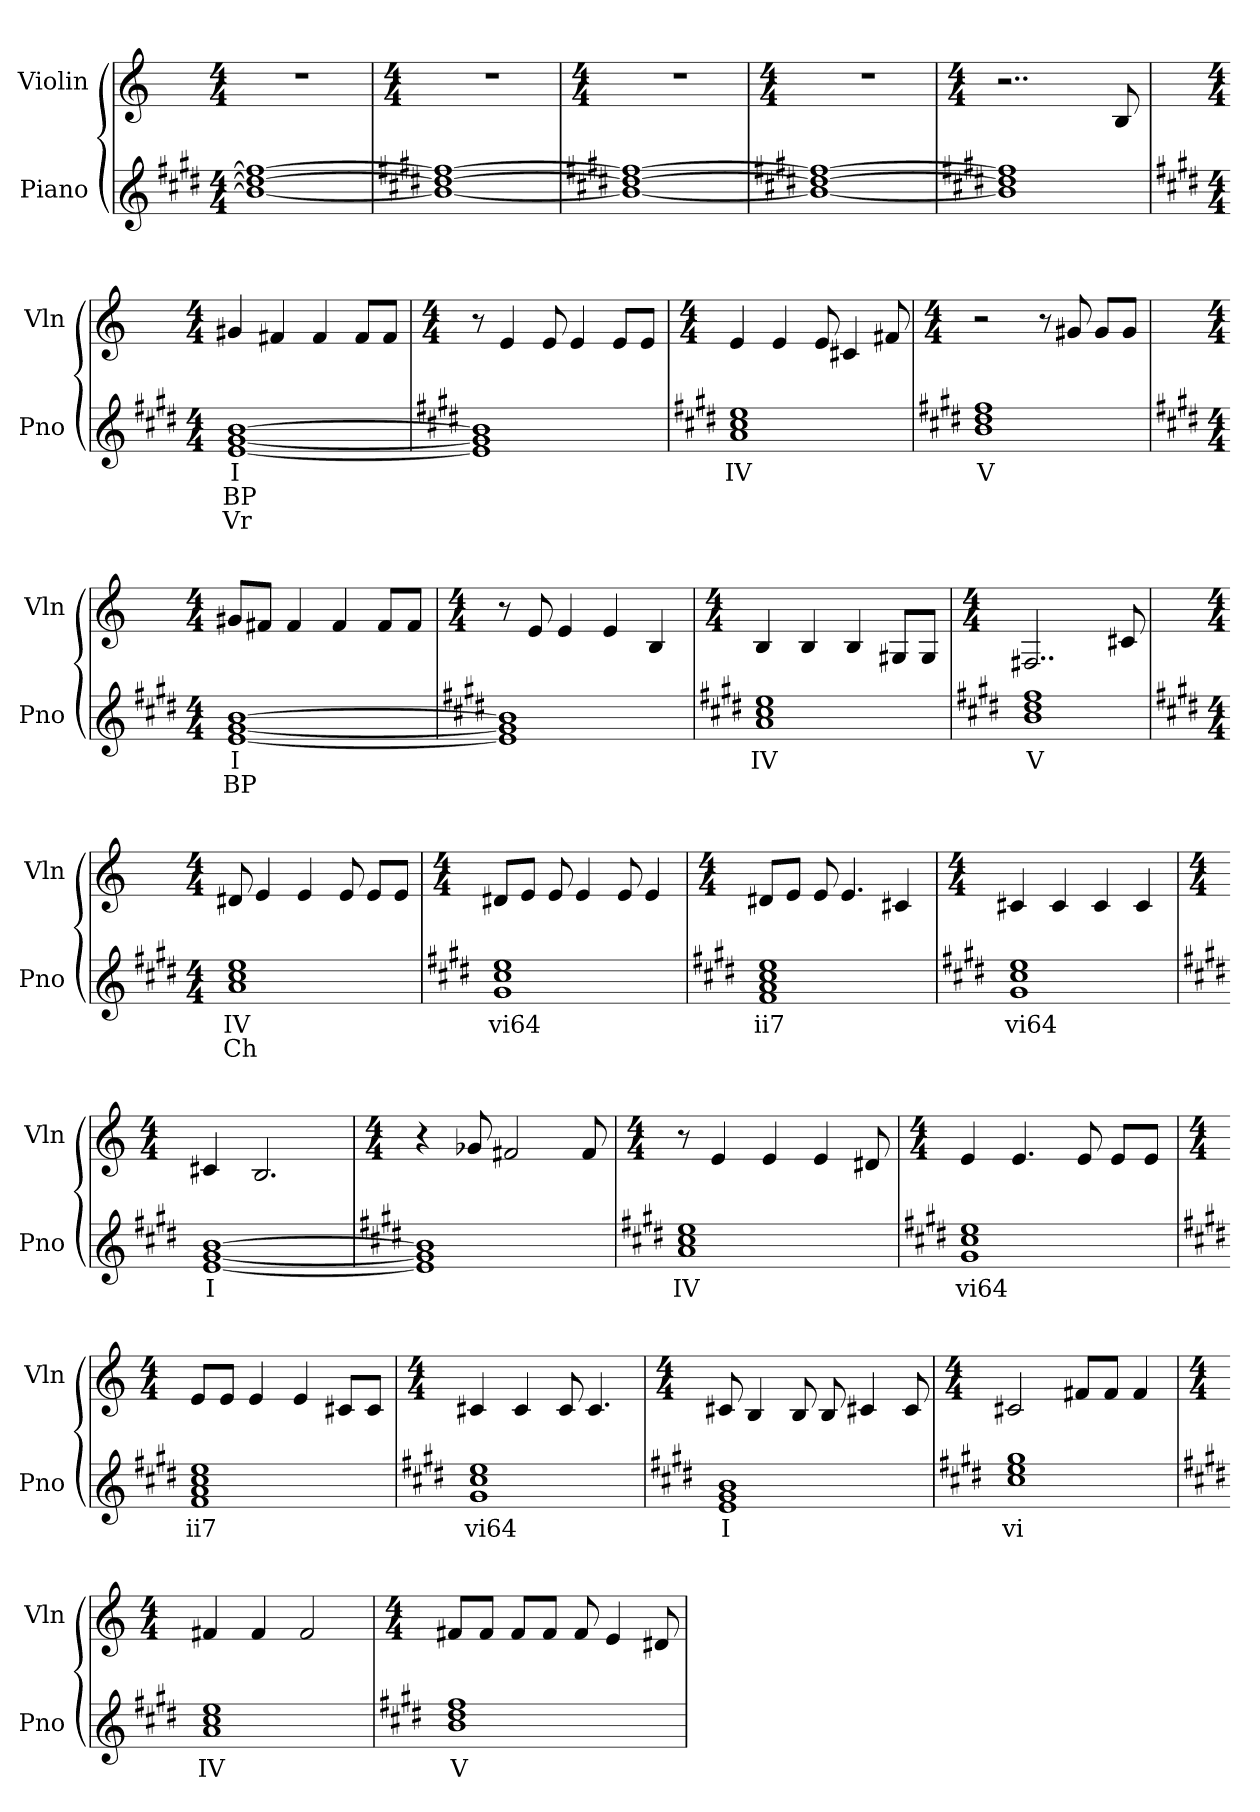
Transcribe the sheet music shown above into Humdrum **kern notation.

**kern	**text	**text	**text	**kern
*part2	*part2	*part2	*part2	*part1
*staff2	*staff2	*staff2	*staff2	*staff1
*I"Piano	*	*	*	*I"Violin
*I'Pno	*	*	*	*I'Vln
*k[f#c#g#d#]	*	*	*	*
*E:	*	*	*	*
*M4/4	*	*	*	*M4/4
=	=	=	=	=
1b_ 1dd#_ 1ff#_	.	.	.	1r
=	=	=	=	=
*k[f#c#g#d#]	*	*	*	*
*E:	*	*	*	*
*	*	*	*	*M4/4
1b_ 1dd#_ 1ff#_	.	.	.	1r
=	=	=	=	=
*k[f#c#g#d#]	*	*	*	*
*E:	*	*	*	*
*	*	*	*	*M4/4
1b_ 1dd#_ 1ff#_	.	.	.	1r
=	=	=	=	=
*k[f#c#g#d#]	*	*	*	*
*E:	*	*	*	*
*	*	*	*	*M4/4
1b_ 1dd#_ 1ff#_	.	.	.	1r
=	=	=	=	=
*k[f#c#g#d#]	*	*	*	*
*E:	*	*	*	*
*	*	*	*	*M4/4
1b] 1dd#] 1ff#]	.	.	.	2..r
.	.	.	.	8B
=	=	=	=	=
*k[f#c#g#d#]	*	*	*	*
*E:	*	*	*	*
*M4/4	*	*	*	*M4/4
[1e [1g# [1b	I	BP	Vr	4g#X
.	.	.	.	4f#X
.	.	.	.	4f#
.	.	.	.	8f#L
.	.	.	.	8f#J
=	=	=	=	=
*k[f#c#g#d#]	*	*	*	*
*E:	*	*	*	*
*	*	*	*	*M4/4
1e] 1g#] 1b]	.	.	.	8r
.	.	.	.	4e
.	.	.	.	8e
.	.	.	.	4e
.	.	.	.	8eL
.	.	.	.	8eJ
=	=	=	=	=
*k[f#c#g#d#]	*	*	*	*
*E:	*	*	*	*
*	*	*	*	*M4/4
1a 1cc# 1ee	IV	.	.	4e
.	.	.	.	4e
.	.	.	.	8e
.	.	.	.	4c#X
.	.	.	.	8f#X
=	=	=	=	=
*k[f#c#g#d#]	*	*	*	*
*E:	*	*	*	*
*	*	*	*	*M4/4
1b 1dd# 1ff#	V	.	.	2r
.	.	.	.	8r
.	.	.	.	8g#X
.	.	.	.	8g#L
.	.	.	.	8g#J
=	=	=	=	=
*k[f#c#g#d#]	*	*	*	*
*E:	*	*	*	*
*M4/4	*	*	*	*M4/4
[1e [1g# [1b	I	BP	.	8g#XL
.	.	.	.	8f#XJ
.	.	.	.	4f#
.	.	.	.	4f#
.	.	.	.	8f#L
.	.	.	.	8f#J
=	=	=	=	=
*k[f#c#g#d#]	*	*	*	*
*E:	*	*	*	*
*	*	*	*	*M4/4
1e] 1g#] 1b]	.	.	.	8r
.	.	.	.	8e
.	.	.	.	4e
.	.	.	.	4e
.	.	.	.	4B
=	=	=	=	=
*k[f#c#g#d#]	*	*	*	*
*E:	*	*	*	*
*	*	*	*	*M4/4
1a 1cc# 1ee	IV	.	.	4B
.	.	.	.	4B
.	.	.	.	4B
.	.	.	.	8G#XL
.	.	.	.	8G#J
=	=	=	=	=
*k[f#c#g#d#]	*	*	*	*
*E:	*	*	*	*
*	*	*	*	*M4/4
1b 1dd# 1ff#	V	.	.	2..F#X
.	.	.	.	8c#X
=	=	=	=	=
*k[f#c#g#d#]	*	*	*	*
*E:	*	*	*	*
*M4/4	*	*	*	*M4/4
1a 1cc# 1ee	IV	Ch	.	8d#X
.	.	.	.	4e
.	.	.	.	4e
.	.	.	.	8e
.	.	.	.	8eL
.	.	.	.	8eJ
=	=	=	=	=
*k[f#c#g#d#]	*	*	*	*
*E:	*	*	*	*
*	*	*	*	*M4/4
1g# 1cc# 1ee	vi64	.	.	8d#XL
.	.	.	.	8eJ
.	.	.	.	8e
.	.	.	.	4e
.	.	.	.	8e
.	.	.	.	4e
=	=	=	=	=
*k[f#c#g#d#]	*	*	*	*
*E:	*	*	*	*
*	*	*	*	*M4/4
1f# 1a 1cc# 1ee	ii7	.	.	8d#XL
.	.	.	.	8eJ
.	.	.	.	8e
.	.	.	.	4.e
.	.	.	.	4c#X
=	=	=	=	=
*k[f#c#g#d#]	*	*	*	*
*E:	*	*	*	*
*	*	*	*	*M4/4
1g# 1cc# 1ee	vi64	.	.	4c#X
.	.	.	.	4c#
.	.	.	.	4c#
.	.	.	.	4c#
=	=	=	=	=
*k[f#c#g#d#]	*	*	*	*
*E:	*	*	*	*
*	*	*	*	*M4/4
[1e [1g# [1b	I	.	.	4c#X
.	.	.	.	2.B
=	=	=	=	=
*k[f#c#g#d#]	*	*	*	*
*E:	*	*	*	*
*	*	*	*	*M4/4
1e] 1g#] 1b]	.	.	.	4r
.	.	.	.	8g-X
.	.	.	.	2f#X
.	.	.	.	8f#
=	=	=	=	=
*k[f#c#g#d#]	*	*	*	*
*E:	*	*	*	*
*	*	*	*	*M4/4
1a 1cc# 1ee	IV	.	.	8r
.	.	.	.	4e
.	.	.	.	4e
.	.	.	.	4e
.	.	.	.	8d#X
=	=	=	=	=
*k[f#c#g#d#]	*	*	*	*
*E:	*	*	*	*
*	*	*	*	*M4/4
1g# 1cc# 1ee	vi64	.	.	4e
.	.	.	.	4.e
.	.	.	.	8e
.	.	.	.	8eL
.	.	.	.	8eJ
=	=	=	=	=
*k[f#c#g#d#]	*	*	*	*
*E:	*	*	*	*
*	*	*	*	*M4/4
1f# 1a 1cc# 1ee	ii7	.	.	8eL
.	.	.	.	8eJ
.	.	.	.	4e
.	.	.	.	4e
.	.	.	.	8c#XL
.	.	.	.	8c#J
=	=	=	=	=
*k[f#c#g#d#]	*	*	*	*
*E:	*	*	*	*
*	*	*	*	*M4/4
1g# 1cc# 1ee	vi64	.	.	4c#X
.	.	.	.	4c#
.	.	.	.	8c#
.	.	.	.	4.c#
=	=	=	=	=
*k[f#c#g#d#]	*	*	*	*
*E:	*	*	*	*
*	*	*	*	*M4/4
1e 1g# 1b	I	.	.	8c#X
.	.	.	.	4B
.	.	.	.	8B
.	.	.	.	8B
.	.	.	.	4c#X
.	.	.	.	8c#
=	=	=	=	=
*k[f#c#g#d#]	*	*	*	*
*E:	*	*	*	*
*	*	*	*	*M4/4
1cc# 1ee 1gg#	vi	.	.	2c#X
.	.	.	.	8f#XL
.	.	.	.	8f#J
.	.	.	.	4f#
=	=	=	=	=
*k[f#c#g#d#]	*	*	*	*
*E:	*	*	*	*
*	*	*	*	*M4/4
1a 1cc# 1ee	IV	.	.	4f#X
.	.	.	.	4f#
.	.	.	.	2f#
=	=	=	=	=
*k[f#c#g#d#]	*	*	*	*
*E:	*	*	*	*
*	*	*	*	*M4/4
1b 1dd# 1ff#	V	.	.	8f#XL
.	.	.	.	8f#J
.	.	.	.	8f#L
.	.	.	.	8f#J
.	.	.	.	8f#
.	.	.	.	4e
.	.	.	.	8d#X
=	=	=	=	=
*-	*-	*-	*-	*-
